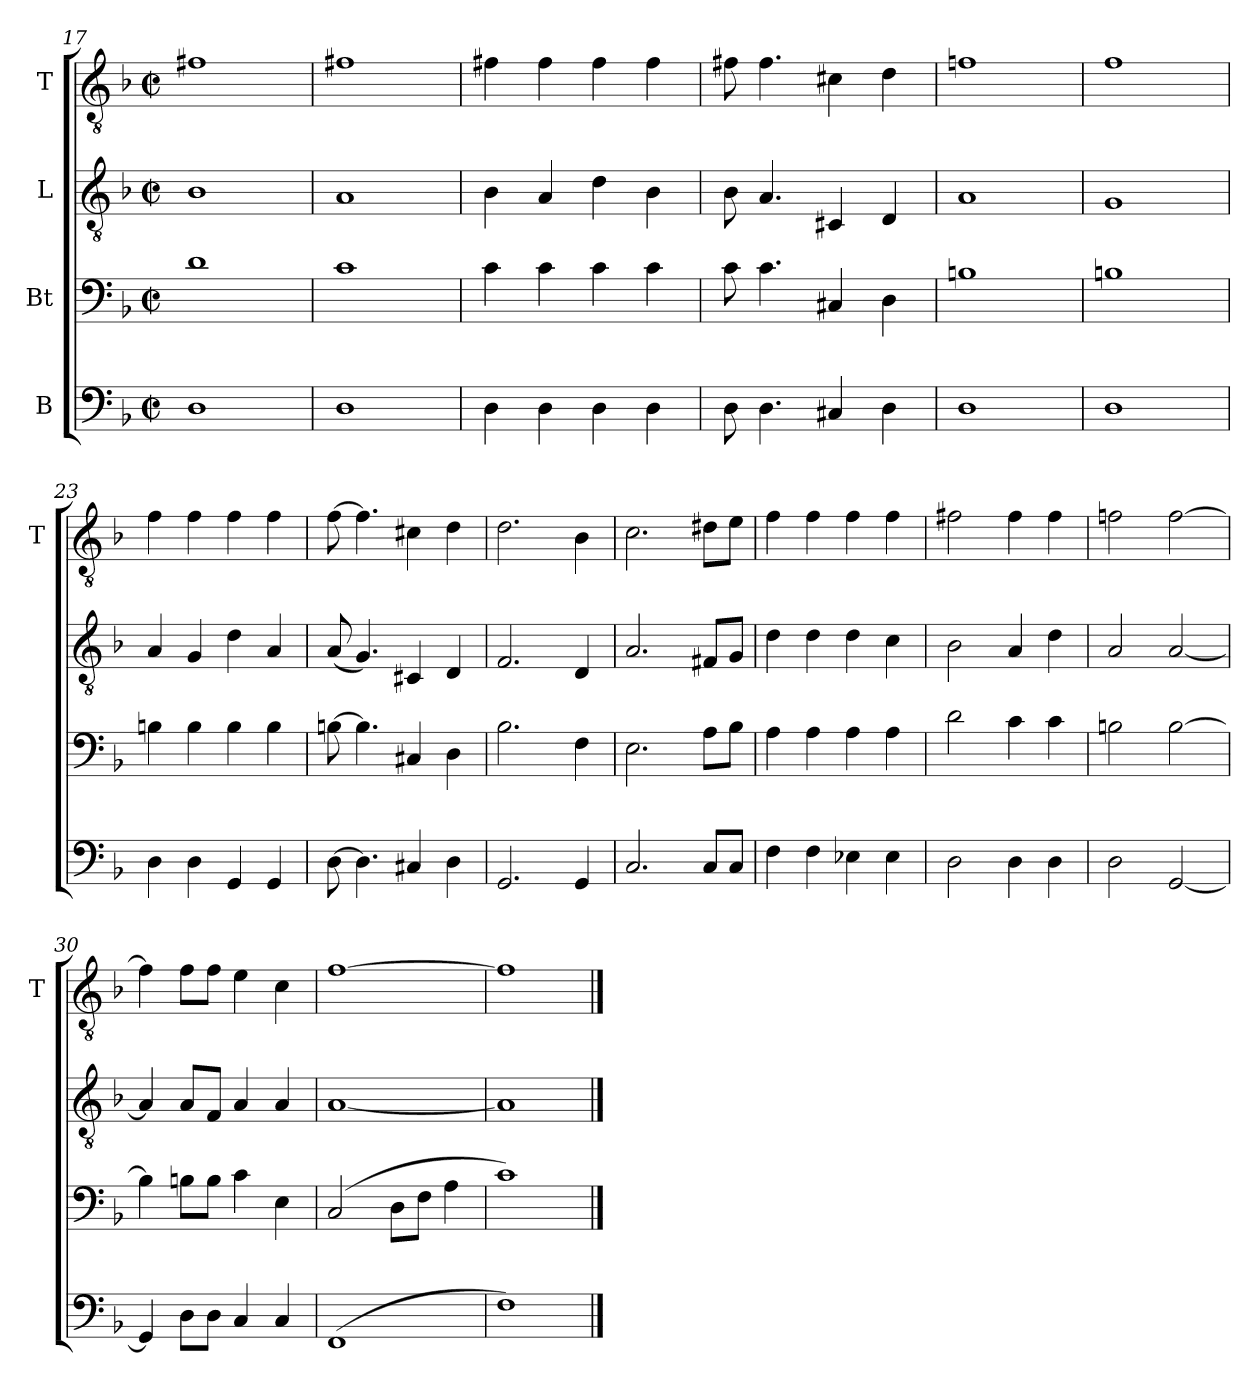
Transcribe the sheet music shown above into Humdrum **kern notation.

**kern	**kern	**kern	**kern
*part4	*part3	*part2	*part1
*staff4	*staff3	*staff2	*staff1
*I"B	*I"Bt	*I"L	*I"T
*	*	*	*I'T
*clefF4	*clefF4	*clefGv2	*clefGv2
*k[b-]	*k[b-]	*k[b-]	*k[b-]
*F:	*F:	*F:	*F:
*M2/2	*M2/2	*M2/2	*M2/2
*met(c|)	*met(c|)	*met(c|)	*met(c|)
=17	=17	=17	=17
1D	1d	1B-	1f#X
=18	=18	=18	=18
1D	1c	1A	1f#X
=19	=19	=19	=19
4D	4c	4B-	4f#X
4D	4c	4A	4f#
4D	4c	4d	4f#
4D	4c	4B-	4f#
=20	=20	=20	=20
8D	8c	8B-	8f#X
4.D	4.c	4.A	4.f#
4C#X	4C#X	4C#X	4c#X
4D	4D	4D	4d
=21	=21	=21	=21
1D	1Bn	1A	1fn
=22	=22	=22	=22
1D	1Bn	1G	1f
=23	=23	=23	=23
4D	4Bn	4A	4f
4D	4B	4G	4f
4GG	4B	4d	4f
4GG	4B	4A	4f
=24	=24	=24	=24
[8D	[8Bn	(8A	[8f
4.D]	4.B]	4.G)	4.f]
4C#X	4C#X	4C#X	4c#X
4D	4D	4D	4d
=25	=25	=25	=25
2.GG	2.B-	2.F	2.d
4GG	4F	4D	4B-
=26	=26	=26	=26
2.C	2.E	2.A	2.c
8CL	8AL	8F#XL	8d#XL
8CJ	8B-J	8GJ	8eJ
=27	=27	=27	=27
4F	4A	4d	4f
4F	4A	4d	4f
4E-X	4A	4d	4f
4E-	4A	4c	4f
=28	=28	=28	=28
2D	2d	2B-	2f#X
4D	4c	4A	4f#
4D	4c	4d	4f#
=29	=29	=29	=29
2D	2Bn	2A	2fn
[2GG	[2B	[2A	[2f
=30	=30	=30	=30
4GG]	4B]	4A]	4f]
8DL	8BnL	8AL	8fL
8DJ	8BJ	8FJ	8fJ
4C	4c	4A	4e
4C	4E	4A	4c
=31	=31	=31	=31
(1FF	(2C	[1A	[1f
.	8DL	.	.
.	8FJ	.	.
.	4A	.	.
=32	=32	=32	=32
1F)	1c)	1A]	1f]
==	==	==	==
*-	*-	*-	*-
